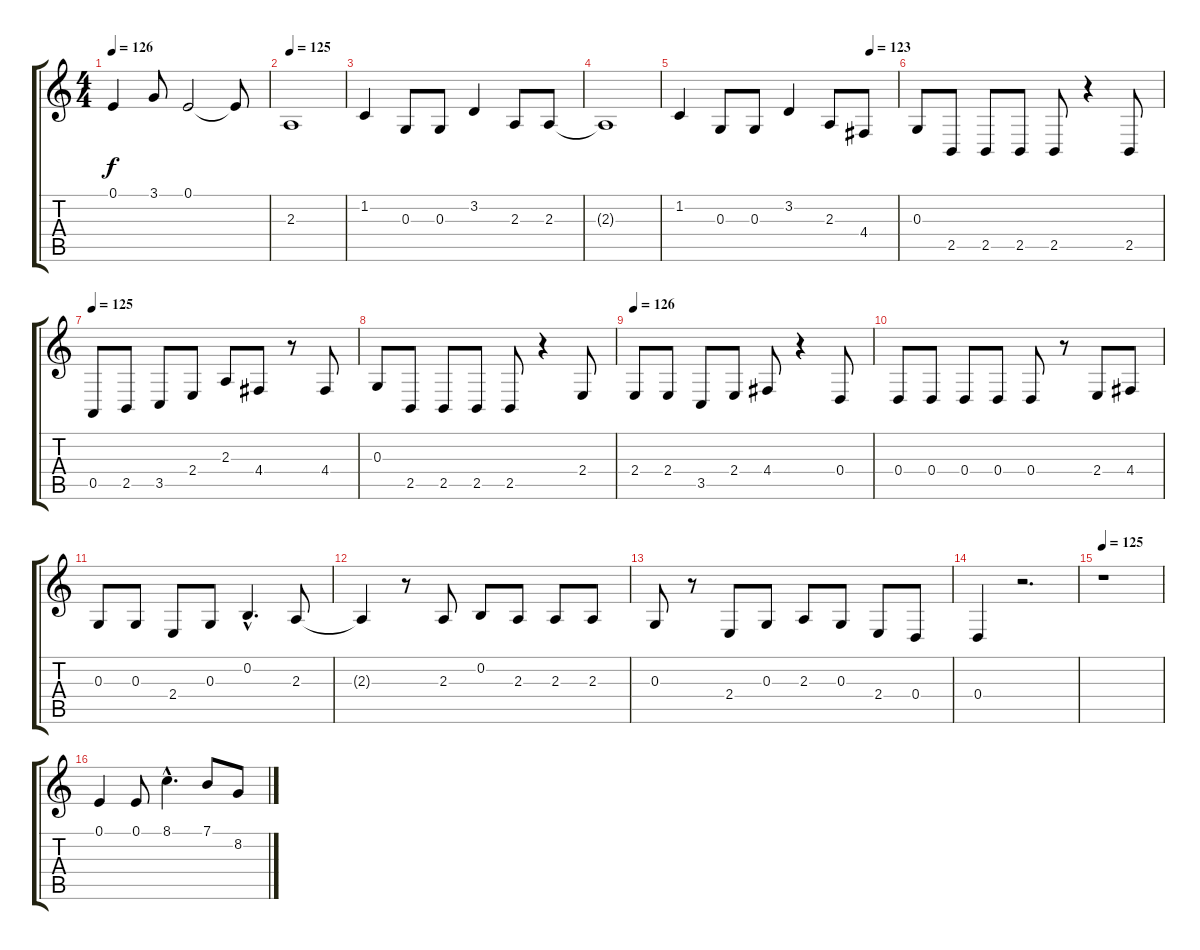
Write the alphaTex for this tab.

\track "" {instrument viola}
\staff {score tabs}
\tuning (E4 B3 G3 D3 A2 E2) {hide}
\ts (4 4)
\tempo 126
\clef g2
\ks c
0.1.4{dy f} 3.1.8 0.1.2 0.1{t}.8 |
\tempo 125
2.3.1 |
1.2.4 0.3.8 0.3.8 3.2.4 2.3.8 2.3.8 |
2.3{t}.1 |
\tempo (123 0.875)
1.2.4 0.3.8 0.3.8 3.2.4 2.3.8 4.4.8 |
0.3.8 2.5.8 2.5.8 2.5.8 2.5.8 r.4 2.5.8 |
\tempo 125
0.5.8 2.5.8 3.5.8 2.4.8 2.3.8 4.4.8 r.8 4.4.8 |
0.3.8 2.5.8 2.5.8 2.5.8 2.5.8 r.4 2.4.8 |
\tempo 126
2.4.8 2.4.8 3.5.8 2.4.8 4.4.8 r.4 0.4.8 |
0.4.8 0.4.8 0.4.8 0.4.8 0.4.8 r.8 2.4.8 4.4.8 |
0.3.8 0.3.8 2.4.8 0.3.8 0.2{hac}.4{d} 2.3.8 |
2.3{t}.4 r.8 2.3.8 0.2.8 2.3.8 2.3.8 2.3.8 |
0.3.8 r.8 2.4.8 0.3.8 2.3.8 0.3.8 2.4.8 0.4.8 |
0.4.4 r.2{d} |
\tempo 125
r.1 |
0.1.4 0.1.8 8.1{hac}.4{d} 7.1.8 8.2.8
